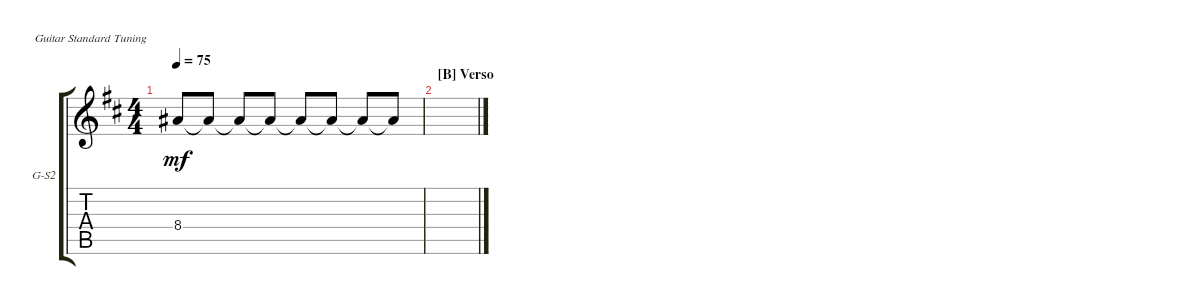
\defaultSystemsLayout 4
\bracketExtendMode groupsimilarinstruments
\firstSystemTrackNameOrientation horizontal
\otherSystemsTrackNameOrientation horizontal
\track ("Guitarra Solo 2" "G-S2") {multiBarRest instrument overdrivenguitar}
\staff {score tabs}
\tuning (E4 B3 G3 D3 A2 E2)
\ts (4 4)
\tempo 75
\clef g2
\ks d
8.4{t}.8{dy mf} 8.4{t}.8 8.4{t}.8 8.4{t}.8 8.4{t}.8 8.4{t}.8 8.4{t}.8 8.4{t}.8 |
\section ("B" "Verso")
